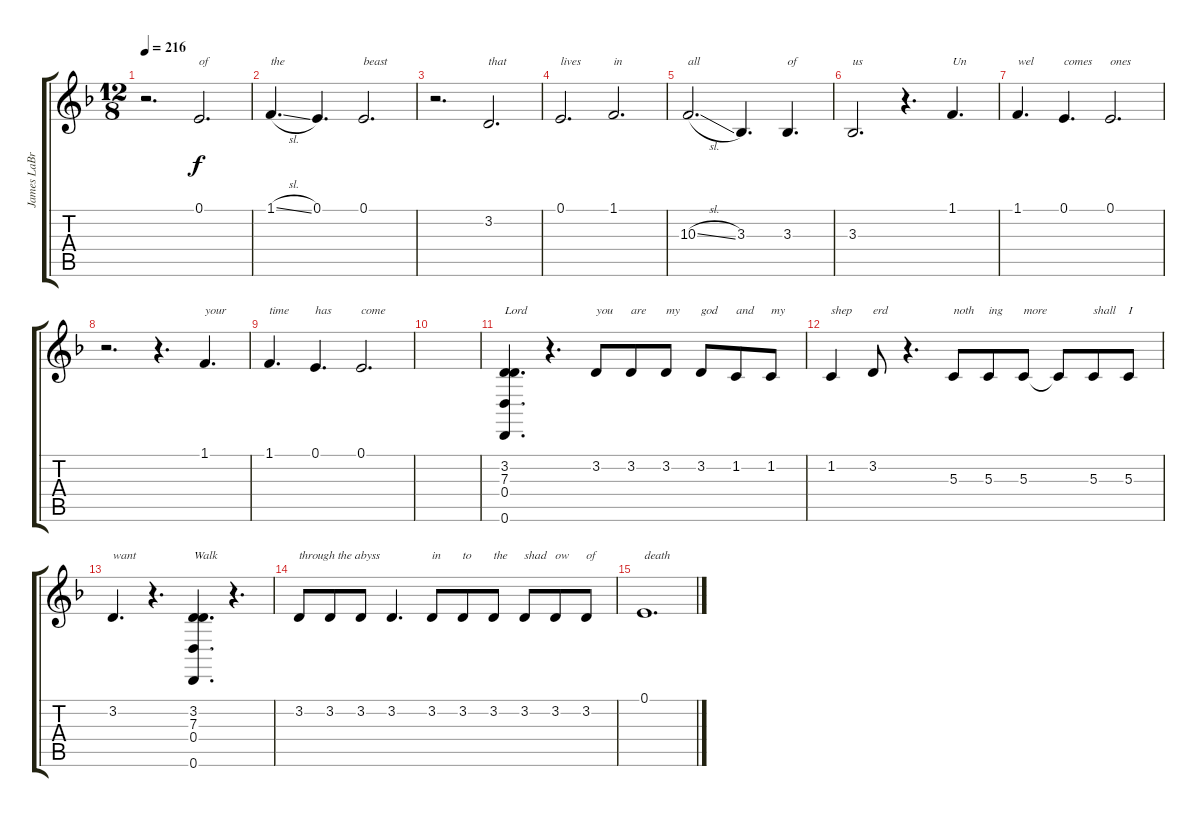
\track ("James LaBrie - Vocals" "James LaBr") {instrument bassoon}
\staff {score tabs}
\tuning (E4 B3 G3 D3 A2 D2) {hide}
\ts (12 8)
\tempo 216
\clef g2
\ks dminor
r.2{d dy f} 0.1.2{d txt "of"} |
1.1{sl}.4{d txt "the"} 0.1.4{d} 0.1.2{d txt "beast"} |
r.2{d} 3.2.2{d txt "that"} |
0.1.2{d txt "lives"} 1.1.2{d txt "in"} |
10.3{sl}.2{d txt "all"} 3.3.4{d} 3.3.4{d txt "of"} |
3.3.2{d txt "us"} r.4{d} 1.1.4{d txt "Un"} |
1.1.4{d txt "wel"} 0.1.4{d txt "comes"} 0.1.2{d txt "ones"} |
r.2{d} r.4{d} 1.1.4{d txt "your"} |
1.1.4{d txt "time"} 0.1.4{d txt "has"} 0.1.2{d txt "come"} |
|
(3.2 7.3 0.4 0.6).4{d txt "Lord"} r.4{d} 3.2.8{txt "you"} 3.2.8{txt "are"} 3.2.8{txt "my"} 3.2.8{txt "god"} 1.2.8{txt "and"} 1.2.8{txt "my"} |
1.2.4{txt "shep"} 3.2.8{txt "erd"} r.4{d} 5.3.8{txt "noth"} 5.3.8{txt "ing"} 5.3.8{txt "more"} 5.3{t}.8 5.3.8{txt "shall"} 5.3.8{txt "I"} |
3.2.4{d txt "want"} r.4{d} (3.2 7.3 0.4 0.6).4{d txt "Walk"} r.4{d} |
3.2.8{txt "through the abyss"} 3.2.8 3.2.8 3.2.4{d} 3.2.8{txt "in"} 3.2.8{txt "to"} 3.2.8{txt "the"} 3.2.8{txt "shad"} 3.2.8{txt "ow"} 3.2.8{txt "of"} |
0.1.1{d txt "death"}
